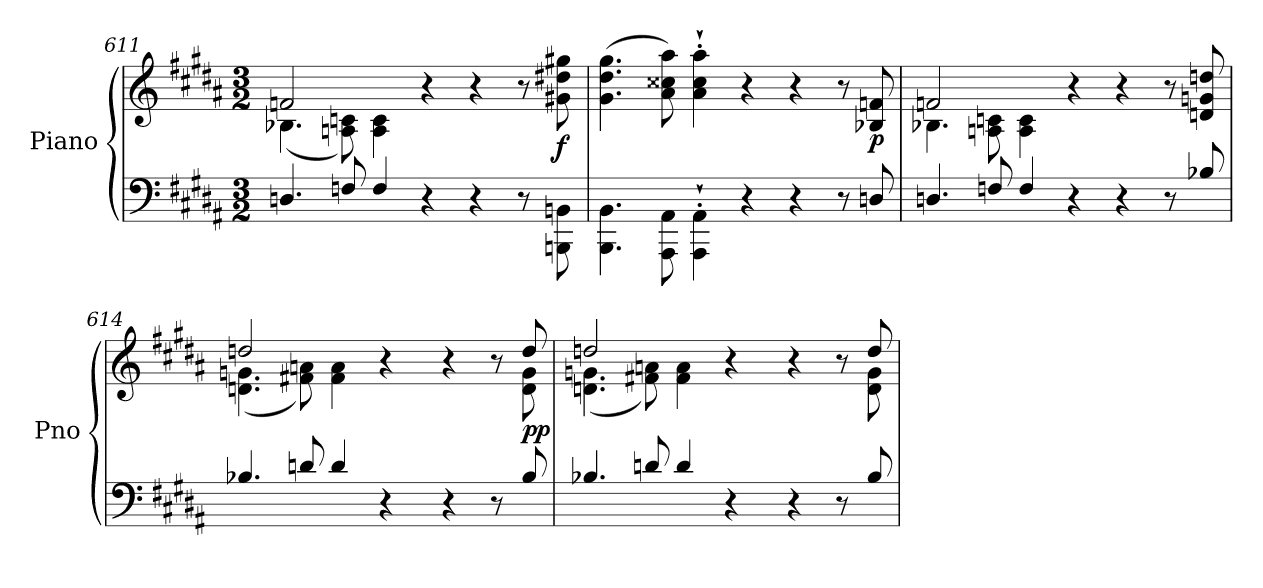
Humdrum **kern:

**kern	**kern	**dynam
*part1	*part1	*part1
*staff2	*staff1	*staff1/2
*I"Piano	*	*
*I'Pno	*	*
*clefF4	*clefG2	*
*k[f#c#g#d#a#]	*k[f#c#g#d#a#]	*
*M3/2	*M3/2	*
=611	=611	=611
*	*^	*
4.Dn/	2fn/	(4.B-X\	.
8Fn/	.	8An\ 8cn\)	.
4F/	4ryy	4A\ 4c\	.
4r	4r	2.ryy	.
4r	4r	.	.
8r	8r	.	.
!	!	!	!LO:DY:b
8BBBn\ 8BBn\	8g#X\ 8dd#X\ 8gg#X\	.	f
*	*v	*v	*
=612	=612	=612
4.BBB\ 4.BB\	(4.g#\ 4.dd#\ 4.gg#\	.
8AAA#\ 8AA#\	8a#\ 8cc##X\ 8aa#\)	.
4AAA#\'` 4AA#\'`	4a#\'` 4cc##\'` 4aa#\'`	.
4r	4r	.
4r	4r	.
8r	8r	.
!	!	!LO:DY:b
8Dn/	8B-X/ 8fn/	p
!!LO:LB:g=z
=613	=613	=613
*	*^	*
4.Dn/	2fn/	4.B-X\	.
8Fn/	.	8An\ 8cn\	.
4F/	4ryy	4A\ 4c\	.
4r	4r	2.ryy	.
4r	4r	.	.
8r	8r	.	.
8B-X/	8dn/ 8gn/ 8ddn/	.	.
=614	=614	=614	=614
4.B-X/	2ddn/	(4.dn\ 4.gn\	.
8dn/	.	8f#X\ 8an\)	.
4d/	4ryy	4f#\ 4a\	.
4r	4r	8ryy	.
*	*v	*v	*
4r	4r	.
8r	8r	.
*	*^	*
!	!	!	!LO:DY:b
8B-/	8dd/	8d\ 8g\	pp
=615	=615	=615	=615
4.B-X/	2ddn/	(4.dn\ 4.gn\	.
8dn/	.	8f#X\ 8an\)	.
4d/	4ryy	4f#\ 4a\	.
4r	4r	8ryy	.
*	*v	*v	*
4r	4r	.
8r	8r	.
*	*^	*
8B-/	8d\ 8g\	8dd/	.
*	*v	*v	*
=	=	=
*-	*-	*-
